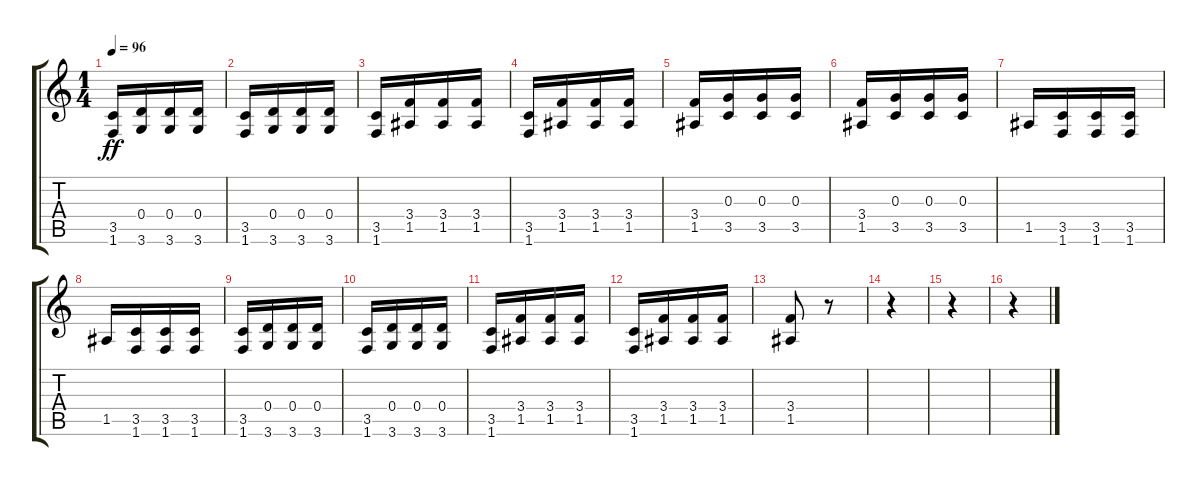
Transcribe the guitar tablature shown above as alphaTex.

\track "" {instrument distortionguitar}
\staff {score tabs}
\tuning (E4 B3 G3 D3 A2 E2) {hide}
\ts (1 4)
\tempo 96
\clef g2
\ks c
(3.5 1.6).16{dy ff} (0.4 3.6).16 (0.4 3.6).16 (0.4 3.6).16 |
(3.5 1.6).16 (0.4 3.6).16 (0.4 3.6).16 (0.4 3.6).16 |
(3.5 1.6).16 (3.4 1.5).16 (3.4 1.5).16 (3.4 1.5).16 |
(3.5 1.6).16 (3.4 1.5).16 (3.4 1.5).16 (3.4 1.5).16 |
(3.4 1.5).16 (0.3 3.5).16 (0.3 3.5).16 (0.3 3.5).16 |
(3.4 1.5).16 (0.3 3.5).16 (0.3 3.5).16 (0.3 3.5).16 |
1.5.16 (3.5 1.6).16 (3.5 1.6).16 (3.5 1.6).16 |
1.5.16 (3.5 1.6).16 (3.5 1.6).16 (3.5 1.6).16 |
(3.5 1.6).16 (0.4 3.6).16 (0.4 3.6).16 (0.4 3.6).16 |
(3.5 1.6).16 (0.4 3.6).16 (0.4 3.6).16 (0.4 3.6).16 |
(3.5 1.6).16 (3.4 1.5).16 (3.4 1.5).16 (3.4 1.5).16 |
(3.5 1.6).16 (3.4 1.5).16 (3.4 1.5).16 (3.4 1.5).16 |
(3.4 1.5).8 r.8 |
r.4 |
r.4 |
r.4
